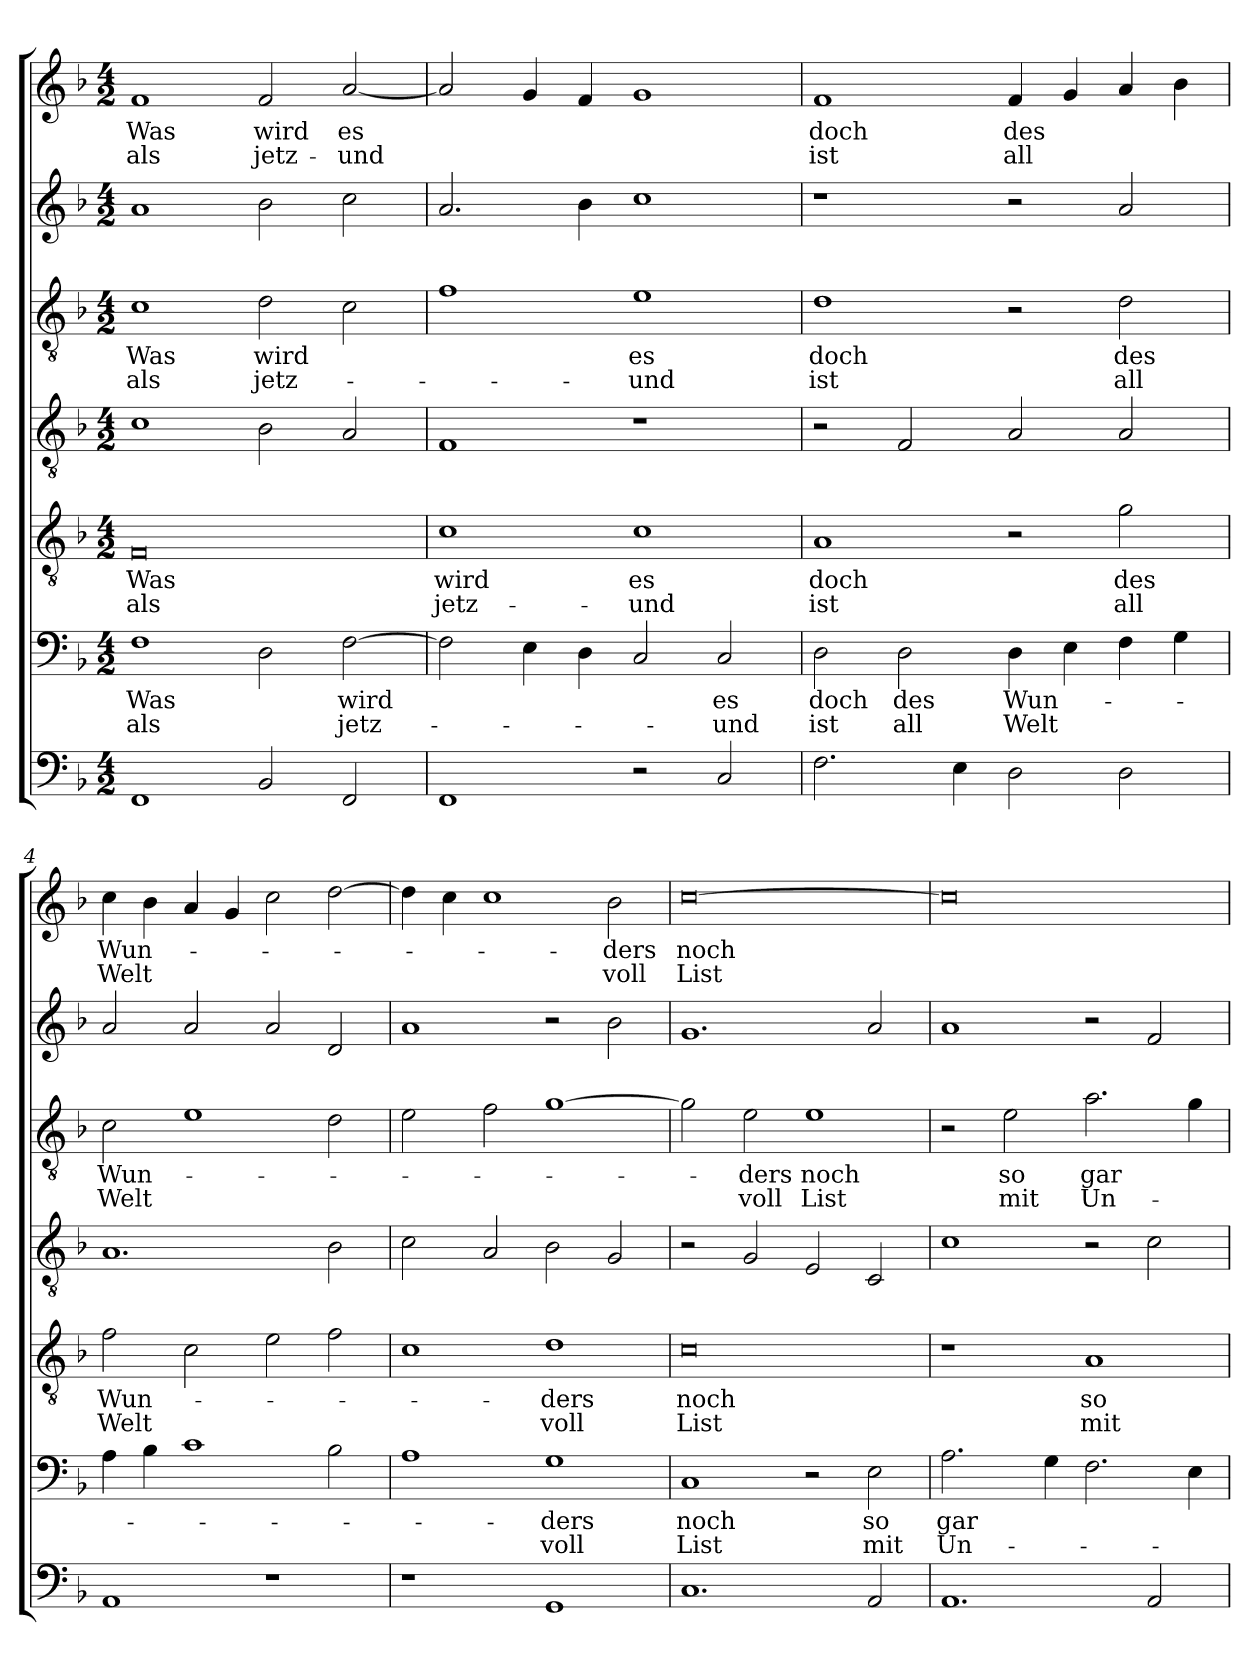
**kern	**kern	**text	**text	**kern	**text	**text	**kern	**kern	**text	**text	**kern	**kern	**text	**text
*part7	*part6	*part6	*part6	*part5	*part5	*part5	*part4	*part3	*part3	*part3	*part2	*part1	*part1	*part1
*staff7	*staff6	*staff6	*staff6	*staff5	*staff5	*staff5	*staff4	*staff3	*staff3	*staff3	*staff2	*staff1	*staff1	*staff1
*clefF4	*clefF4	*	*	*clefGv2	*	*	*clefGv2	*clefGv2	*	*	*clefG2	*clefG2	*	*
*k[b-]	*k[b-]	*	*	*k[b-]	*	*	*k[b-]	*k[b-]	*	*	*k[b-]	*k[b-]	*	*
*F:	*F:	*	*	*F:	*	*	*F:	*F:	*	*	*F:	*F:	*	*
*M4/2	*M4/2	*	*	*M4/2	*	*	*M4/2	*M4/2	*	*	*M4/2	*M4/2	*	*
=1	=1	=1	=1	=1	=1	=1	=1	=1	=1	=1	=1	=1	=1	=1
!	!	!LO:LY:b	!LO:LY:b	!	!LO:LY:b	!LO:LY:b	!	!	!LO:LY:b	!LO:LY:b	!	!	!LO:LY:b	!LO:LY:b
1FF	1F	Was	als	0F	Was	als	1c	1c	Was	als	1a	1f	Was	als
!	!	!	!	!	!	!	!	!	!LO:LY:b	!LO:LY:b	!	!	!LO:LY:b	!LO:LY:b
2BB-/	2D\	.	.	.	.	.	2B-\	2d\	wird	jetz-	2b-\	2f/	wird	jetz-
!	!	!LO:LY:b	!LO:LY:b	!	!	!	!	!	!	!	!	!	!LO:LY:b	!LO:LY:b
2FF/	[2F\	wird	jetz-	.	.	.	2A/	2c\	.	.	2cc\	[2a/	es	-und
=2	=2	=2	=2	=2	=2	=2	=2	=2	=2	=2	=2	=2	=2	=2
!	!	!	!	!	!LO:LY:b	!LO:LY:b	!	!	!	!	!	!	!	!
1FF	2F\]	.	.	1c	wird	jetz-	1F	1f	.	.	2.a/	2a/]	.	.
.	4E\	.	.	.	.	.	.	.	.	.	.	4g/	.	.
.	4D\	.	.	.	.	.	.	.	.	.	4b-\	4f/	.	.
!	!	!	!	!	!LO:LY:b	!LO:LY:b	!	!	!LO:LY:b	!LO:LY:b	!	!	!	!
2r	2C/	.	.	1c	es	-und	1r	1e	es	-und	1cc	1g	.	.
!	!	!LO:LY:b	!LO:LY:b	!	!	!	!	!	!	!	!	!	!	!
2C/	2C/	es	-und	.	.	.	.	.	.	.	.	.	.	.
=3	=3	=3	=3	=3	=3	=3	=3	=3	=3	=3	=3	=3	=3	=3
!	!	!LO:LY:b	!LO:LY:b	!	!LO:LY:b	!LO:LY:b	!	!	!LO:LY:b	!LO:LY:b	!	!	!LO:LY:b	!LO:LY:b
2.F\	2D\	doch	ist	1A	doch	ist	2r	1d	doch	ist	1r	1f	doch	ist
!	!	!LO:LY:b	!LO:LY:b	!	!	!	!	!	!	!	!	!	!	!
.	2D\	des	all	.	.	.	2F/	.	.	.	.	.	.	.
4E\	.	.	.	.	.	.	.	.	.	.	.	.	.	.
!	!	!LO:LY:b	!LO:LY:b	!	!	!	!	!	!	!	!	!	!LO:LY:b	!LO:LY:b
2D\	4D\	Wun-	Welt	2r	.	.	2A/	2r	.	.	2r	4f/	des	all
.	4E\	.	.	.	.	.	.	.	.	.	.	4g/	.	.
!	!	!	!	!	!LO:LY:b	!LO:LY:b	!	!	!LO:LY:b	!LO:LY:b	!	!	!	!
2D\	4F\	.	.	2g\	des	all	2A/	2d\	des	all	2a/	4a/	.	.
.	4G\	.	.	.	.	.	.	.	.	.	.	4b-\	.	.
=4	=4	=4	=4	=4	=4	=4	=4	=4	=4	=4	=4	=4	=4	=4
!	!	!	!	!	!LO:LY:b	!LO:LY:b	!	!	!LO:LY:b	!LO:LY:b	!	!	!LO:LY:b	!LO:LY:b
1AA	4A\	.	.	2f\	Wun-	Welt	1.A	2c\	Wun-	Welt	2a/	4cc\	Wun-	Welt
.	4B-\	.	.	.	.	.	.	.	.	.	.	4b-\	.	.
.	1c	.	.	2c\	.	.	.	1e	.	.	2a/	4a/	.	.
.	.	.	.	.	.	.	.	.	.	.	.	4g/	.	.
1r	.	.	.	2e\	.	.	.	.	.	.	2a/	2cc\	.	.
.	2B-\	.	.	2f\	.	.	2B-\	2d\	.	.	2d/	[2dd\	.	.
=5	=5	=5	=5	=5	=5	=5	=5	=5	=5	=5	=5	=5	=5	=5
1r	1A	.	.	1c	.	.	2c\	2e\	.	.	1a	4dd\]	.	.
.	.	.	.	.	.	.	.	.	.	.	.	4cc\	.	.
.	.	.	.	.	.	.	2A/	2f\	.	.	.	1cc	.	.
!	!	!LO:LY:b	!LO:LY:b	!	!LO:LY:b	!LO:LY:b	!	!	!	!	!	!	!	!
1GG	1G	-ders	voll	1d	-ders	voll	2B-\	[1g	.	.	2r	.	.	.
!	!	!	!	!	!	!	!	!	!	!	!	!	!LO:LY:b	!LO:LY:b
.	.	.	.	.	.	.	2G/	.	.	.	2b-\	2b-\	-ders	voll
!!LO:LB:g=z
=6	=6	=6	=6	=6	=6	=6	=6	=6	=6	=6	=6	=6	=6	=6
!	!	!LO:LY:b	!LO:LY:b	!	!LO:LY:b	!LO:LY:b	!	!	!	!	!	!	!LO:LY:b	!LO:LY:b
1.C	1C	noch	List	0c	noch	List	2r	2g\]	.	.	1.g	[0cc	noch	List
!	!	!	!	!	!	!	!	!	!LO:LY:b	!LO:LY:b	!	!	!	!
.	.	.	.	.	.	.	2G/	2e\	-ders	voll	.	.	.	.
!	!	!	!	!	!	!	!	!	!LO:LY:b	!LO:LY:b	!	!	!	!
.	2r	.	.	.	.	.	2E/	1e	noch	List	.	.	.	.
!	!	!LO:LY:b	!LO:LY:b	!	!	!	!	!	!	!	!	!	!	!
2AA/	2E\	so	mit	.	.	.	2C/	.	.	.	2a/	.	.	.
=7	=7	=7	=7	=7	=7	=7	=7	=7	=7	=7	=7	=7	=7	=7
!	!	!LO:LY:b	!LO:LY:b	!	!	!	!	!	!	!	!	!	!	!
1.AA	2.A\	gar	Un-	1r	.	.	1c	2r	.	.	1a	0cc]	.	.
!	!	!	!	!	!	!	!	!	!LO:LY:b	!LO:LY:b	!	!	!	!
.	.	.	.	.	.	.	.	2e\	so	mit	.	.	.	.
.	4G\	.	.	.	.	.	.	.	.	.	.	.	.	.
!	!	!	!	!	!LO:LY:b	!LO:LY:b	!	!	!LO:LY:b	!LO:LY:b	!	!	!	!
.	2.F\	.	.	1A	so	mit	2r	2.a\	gar	Un-	2r	.	.	.
2AA/	.	.	.	.	.	.	2c\	.	.	.	2f/	.	.	.
.	4E\	.	.	.	.	.	.	4g\	.	.	.	.	.	.
=	=	=	=	=	=	=	=	=	=	=	=	=	=	=
*-	*-	*-	*-	*-	*-	*-	*-	*-	*-	*-	*-	*-	*-	*-
